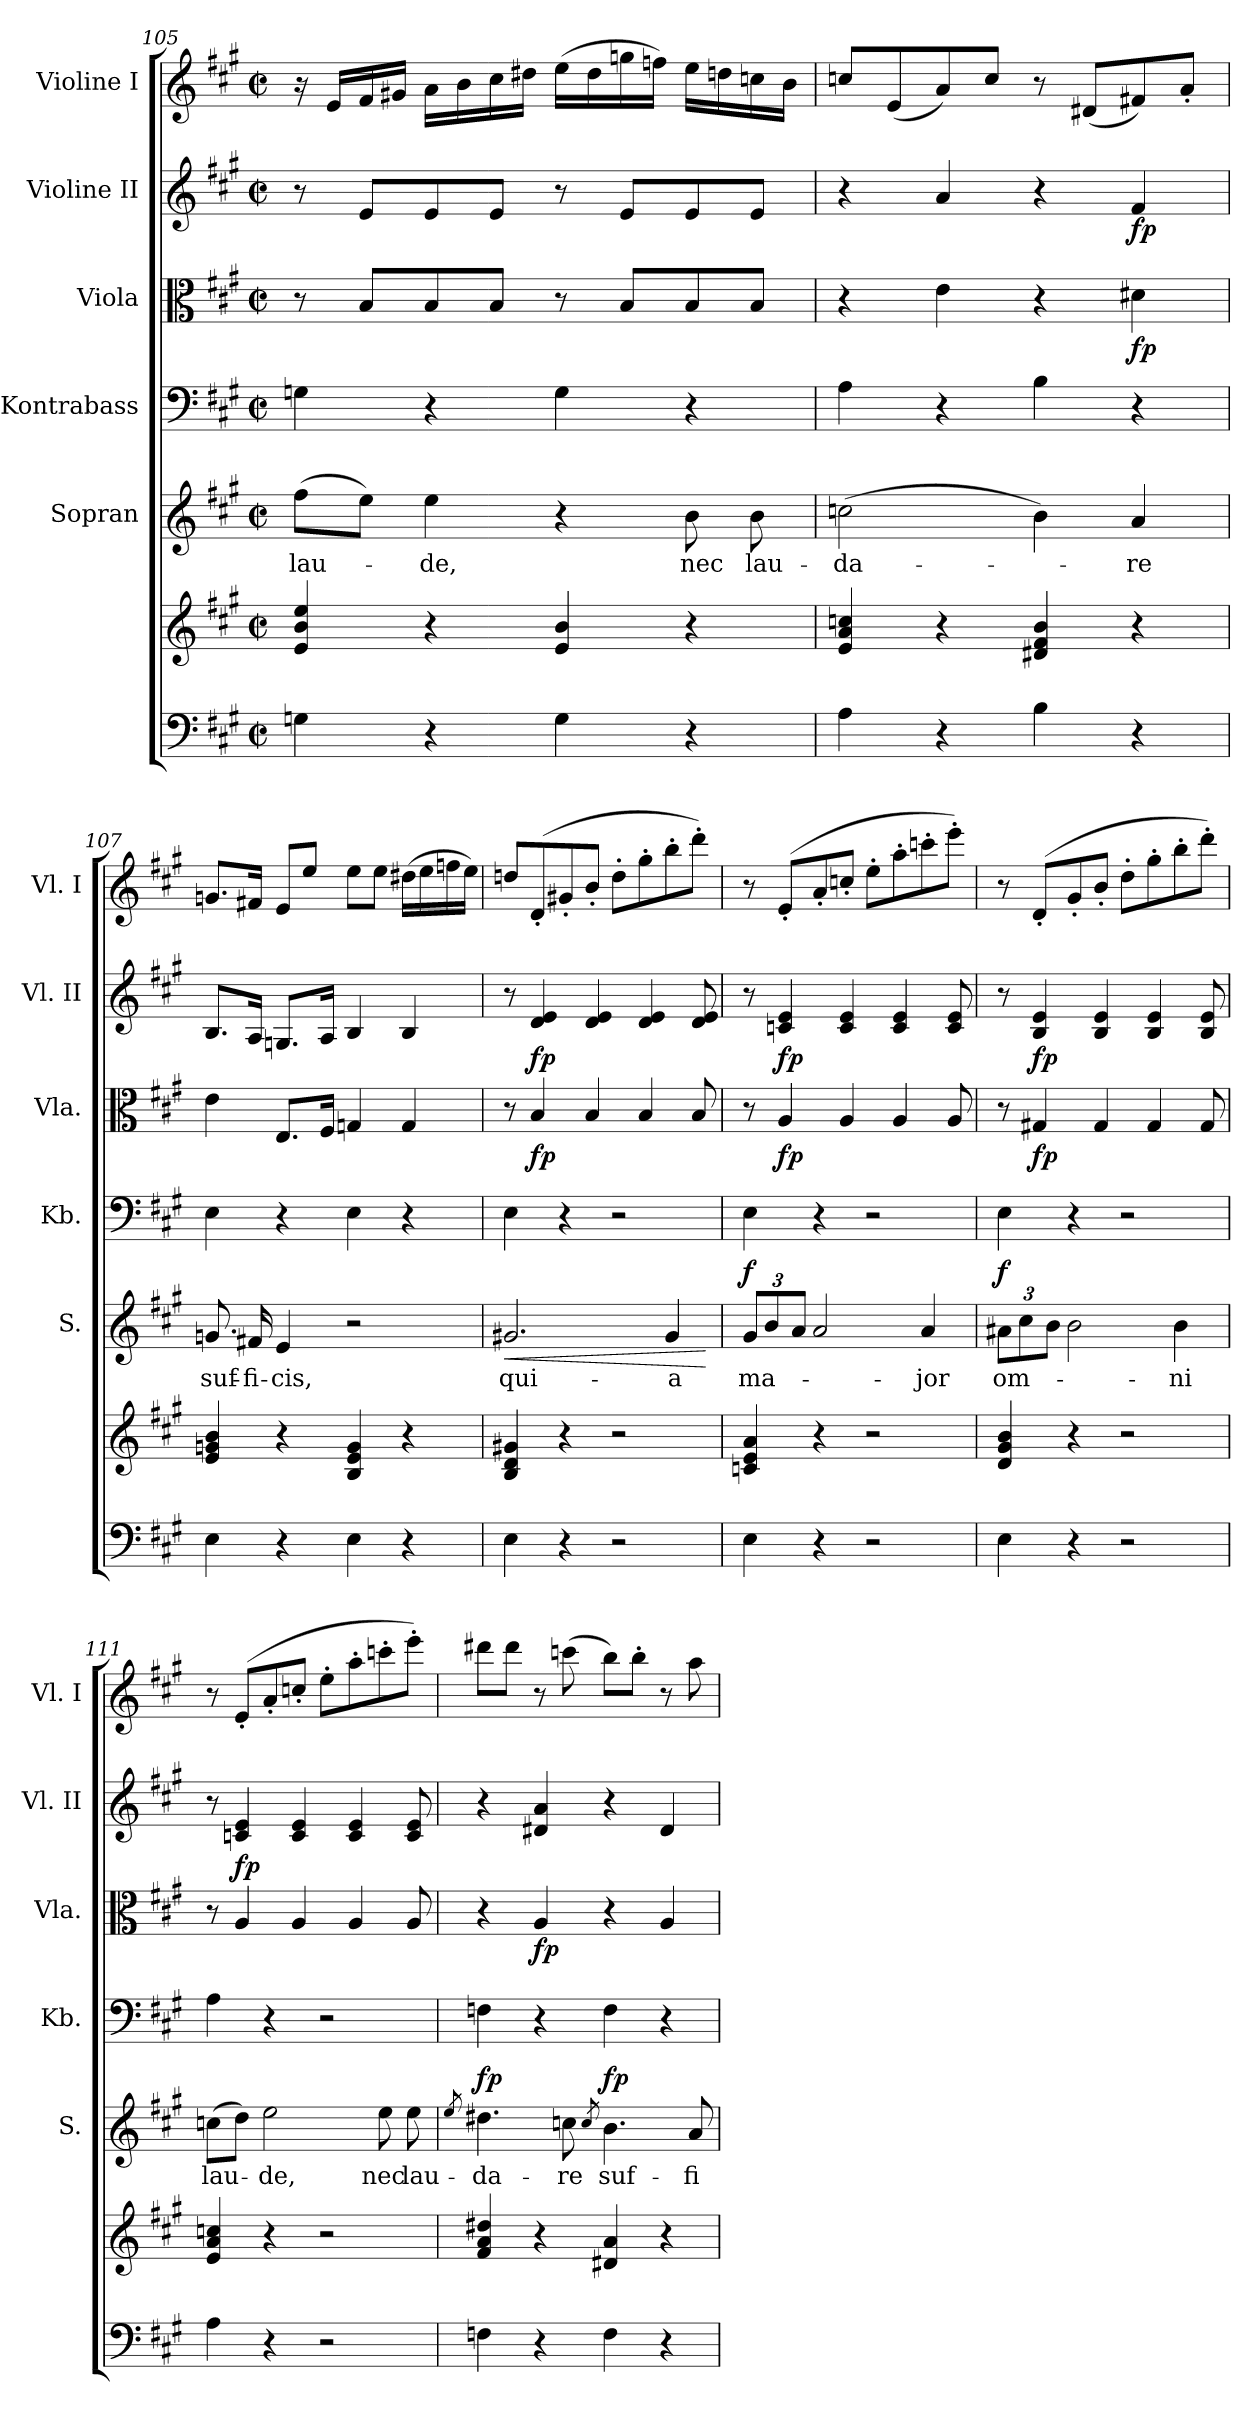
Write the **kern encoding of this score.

**kern	**kern	**kern	**text	**dynam	**kern	**kern	**dynam	**kern	**dynam	**kern
*part6	*part6	*part5	*part5	*part5	*part4	*part3	*part3	*part2	*part2	*part1
*staff7	*staff6	*staff5	*staff5	*staff5	*staff4	*staff3	*staff3	*staff2	*staff2	*staff1
*	*	*I"Sopran	*	*	*I"Kontrabass	*I"Viola	*	*I"Violine II	*	*I"Violine I
*	*	*I'S.	*	*	*I'Kb.	*I'Vla.	*	*I'Vl. II	*	*I'Vl. I
*clefF4	*clefG2	*clefG2	*	*	*clefF4	*clefC3	*	*clefG2	*	*clefG2
*	*	*	*	*	*ITrd7c12	*	*	*	*	*
*k[f#c#g#]	*k[f#c#g#]	*k[f#c#g#]	*	*	*k[f#c#g#]	*k[f#c#g#]	*	*k[f#c#g#]	*	*k[f#c#g#]
*A:	*A:	*A:	*	*	*A:	*A:	*	*A:	*	*A:
*M2/2	*M2/2	*M2/2	*	*	*M2/2	*M2/2	*	*M2/2	*	*M2/2
*met(c|)	*met(c|)	*met(c|)	*	*	*met(c|)	*met(c|)	*	*met(c|)	*	*met(c|)
=105	=105	=105	=105	=105	=105	=105	=105	=105	=105	=105
!	!	!	!LO:LY:b	!	!	!	!	!	!	!
4Gn\	4e/ 4b/ 4ee/	(>8ff#\L	lau-	.	4GGn\	8r	.	8r	.	16r
.	.	.	.	.	.	.	.	.	.	16e/LL
.	.	8ee\J)	.	.	.	8B/L	.	8e/L	.	16f#/
.	.	.	.	.	.	.	.	.	.	16g#X/JJ
!	!	!	!LO:LY:b	!	!	!	!	!	!	!
4r	4r	4ee\	-de,	.	4r	8B/	.	8e/	.	16a\LL
.	.	.	.	.	.	.	.	.	.	16b\
.	.	.	.	.	.	8B/J	.	8e/J	.	16cc#\
.	.	.	.	.	.	.	.	.	.	16dd#X\JJ
4G\	4e/ 4b/	4r	.	.	4GG\	8r	.	8r	.	(>16ee\LL
.	.	.	.	.	.	.	.	.	.	16dd#\
.	.	.	.	.	.	8B/L	.	8e/L	.	16ggn\
.	.	.	.	.	.	.	.	.	.	16ffn\JJ)
!	!	!	!LO:LY:b	!	!	!	!	!	!	!
4r	4r	8b\	nec	.	4r	8B/	.	8e/	.	16ee\LL
.	.	.	.	.	.	.	.	.	.	16ddn\
!	!	!	!LO:LY:b	!	!	!	!	!	!	!
.	.	8b\	lau-	.	.	8B/J	.	8e/J	.	16ccn\
.	.	.	.	.	.	.	.	.	.	16b\JJ
=106	=106	=106	=106	=106	=106	=106	=106	=106	=106	=106
!	!	!	!LO:LY:b	!	!	!	!	!	!	!
4A\	4e/ 4a/ 4ccn/	(>2ccn\	-da-	.	4AA\	4r	.	4r	.	8ccn/L
.	.	.	.	.	.	.	.	.	.	(<8e/
4r	4r	.	.	.	4r	4e\	.	4a/	.	8a/)
.	.	.	.	.	.	.	.	.	.	8cc/J
4B\	4d#X/ 4f#/ 4b/	4b\)	.	.	4BB\	4r	.	4r	.	8r
.	.	.	.	.	.	.	.	.	.	(<8d#X/L
!	!	!	!LO:LY:b	!	!	!	!LO:DY:b	!	!LO:DY:b	!
4r	4r	4a/	-re	.	4r	4d#X\	fp	4f#/	fp	8f#X/)
.	.	.	.	.	.	.	.	.	.	8a'</J
!!LO:PB:g=z
=107	=107	=107	=107	=107	=107	=107	=107	=107	=107	=107
!	!	!	!LO:LY:b	!	!	!	!	!	!	!
4E\	4e/ 4gn/ 4b/	8.gn/	suf-	.	4EE\	4e\	.	8.B/L	.	8.gn/L
!	!	!	!LO:LY:b	!	!	!	!	!	!	!
.	.	16f#X/	-fi-	.	.	.	.	16A/Jk	.	16f#X/Jk
!	!	!	!LO:LY:b	!	!	!	!	!	!	!
4r	4r	4e/	-cis,	.	4r	8.E/L	.	8.Gn/L	.	8e/L
.	.	.	.	.	.	.	.	.	.	8ee/J
.	.	.	.	.	.	16F#/Jk	.	16A/Jk	.	.
4E\	4B/ 4e/ 4g/	2r	.	.	4EE\	4Gn/	.	4B/	.	8ee\L
.	.	.	.	.	.	.	.	.	.	8ee\J
4r	4r	.	.	.	4r	4G/	.	4B/	.	(>16dd#X\LL
.	.	.	.	.	.	.	.	.	.	16ee\
.	.	.	.	.	.	.	.	.	.	16ffn\
.	.	.	.	.	.	.	.	.	.	16ee\JJ)
=108	=108	=108	=108	=108	=108	=108	=108	=108	=108	=108
!	!	!	!LO:LY:b	!LO:HP:b	!	!	!	!	!	!
4E\	4B/ 4d/ 4g#X/	2.g#X/	qui-	<	4EE\	8r	.	8r	.	8ddn/L
!	!	!	!	!	!	!	!LO:DY:b	!	!LO:DY:b	!
.	.	.	.	.	.	4B/	fp	4d/ 4e/	fp	(>8d'</
4r	4r	.	.	.	4r	.	.	.	.	8g#X'</
.	.	.	.	.	.	4B/	.	4d/ 4e/	.	8b'</J
2r	2r	.	.	.	2r	.	.	.	.	8dd'>\L
.	.	.	.	.	.	4B/	.	4d/ 4e/	.	8gg#'>\
!	!	!	!LO:LY:b	!	!	!	!	!	!	!
.	.	4g#/	-a	.	.	.	.	.	.	8bb'>\
.	.	.	.	.	.	8B/	.	8d/ 8e/	.	8ddd'>\J)
.	.	.	.	[	.	.	.	.	.	.
=109	=109	=109	=109	=109	=109	=109	=109	=109	=109	=109
*	*	*Xbrackettup	*	*	*	*	*	*	*	*
!	!	!	!LO:LY:b	!LO:DY:a	!	!	!	!	!	!
4E\	4cn/ 4e/ 4a/	12g#/L	ma-	f	4EE\	8r	.	8r	.	8r
.	.	12b/	.	.	.	.	.	.	.	.
!	!	!	!	!	!	!	!LO:DY:b	!	!LO:DY:b	!
.	.	.	.	.	.	4A/	fp	4cn/ 4e/	fp	(>8e'</L
.	.	12a/J	.	.	.	.	.	.	.	.
4r	4r	2a/	.	.	4r	.	.	.	.	8a'</
.	.	.	.	.	.	4A/	.	4c/ 4e/	.	8ccn'</J
2r	2r	.	.	.	2r	.	.	.	.	8ee'>\L
.	.	.	.	.	.	4A/	.	4c/ 4e/	.	8aa'>\
!	!	!	!LO:LY:b	!	!	!	!	!	!	!
.	.	4a/	-jor	.	.	.	.	.	.	8cccn'>\
.	.	.	.	.	.	8A/	.	8c/ 8e/	.	8eee'>\J)
=110	=110	=110	=110	=110	=110	=110	=110	=110	=110	=110
!	!	!	!LO:LY:b	!LO:DY:a	!	!	!	!	!	!
4E\	4d/ 4g#/ 4b/	12a#X\L	om-	f	4EE\	8r	.	8r	.	8r
.	.	12cc#\	.	.	.	.	.	.	.	.
!	!	!	!	!	!	!	!LO:DY:b	!	!LO:DY:b	!
.	.	.	.	.	.	4G#X/	fp	4B/ 4e/	fp	(>8d'</L
.	.	12b\J	.	.	.	.	.	.	.	.
4r	4r	2b\	.	.	4r	.	.	.	.	8g#'</
.	.	.	.	.	.	4G#/	.	4B/ 4e/	.	8b'</J
2r	2r	.	.	.	2r	.	.	.	.	8dd'>\L
.	.	.	.	.	.	4G#/	.	4B/ 4e/	.	8gg#'>\
!	!	!	!LO:LY:b	!	!	!	!	!	!	!
.	.	4b\	-ni	.	.	.	.	.	.	8bb'>\
.	.	.	.	.	.	8G#/	.	8B/ 8e/	.	8ddd'>\J)
!!LO:LB:g=z
=111	=111	=111	=111	=111	=111	=111	=111	=111	=111	=111
!	!	!	!LO:LY:b	!	!	!	!	!	!	!
4A\	4e/ 4a/ 4ccn/	(>8ccn\L	lau-	.	4AA\	8r	.	8r	.	8r
!	!	!	!	!	!	!	!	!	!LO:DY:b	!
.	.	8dd\J)	.	.	.	4A/	.	4cn/ 4e/	fp	(>8e'</L
!	!	!	!LO:LY:b	!	!	!	!	!	!	!
4r	4r	2ee\	-de,	.	4r	.	.	.	.	8a'</
.	.	.	.	.	.	4A/	.	4c/ 4e/	.	8ccn'</J
2r	2r	.	.	.	2r	.	.	.	.	8ee'>\L
.	.	.	.	.	.	4A/	.	4c/ 4e/	.	8aa'>\
!	!	!	!LO:LY:b	!	!	!	!	!	!	!
.	.	8ee\	nec	.	.	.	.	.	.	8cccn'>\
!	!	!	!LO:LY:b	!	!	!	!	!	!	!
.	.	8ee\	lau-	.	.	8A/	.	8c/ 8e/	.	8eee'>\J)
=112	=112	=112	=112	=112	=112	=112	=112	=112	=112	=112
.	.	8qee/	.	.	.	.	.	.	.	.
!	!	!	!LO:LY:b	!LO:DY:a	!	!	!	!	!	!
4Fn\	4f#/ 4a/ 4dd#X/	4.dd#X\	-da-	fp	4FFn\	4r	.	4r	.	8ddd#X\L
.	.	.	.	.	.	.	.	.	.	8ddd#\J
!	!	!	!	!	!	!	!LO:DY:b	!	!	!
4r	4r	.	.	.	4r	4A/	fp	4d#X/ 4a/	.	8r
!	!	!	!LO:LY:b	!	!	!	!	!	!	!
.	.	8ccn\	-re	.	.	.	.	.	.	(>8cccn\
.	.	8qcc/	.	.	.	.	.	.	.	.
!	!	!	!LO:LY:b	!LO:DY:a	!	!	!	!	!	!
4F\	4d#X/ 4a/	4.b\	suf-	fp	4FF\	4r	.	4r	.	8bb\L)
.	.	.	.	.	.	.	.	.	.	8bb'>\J
4r	4r	.	.	.	4r	4A/	.	4d#/	.	8r
!	!	!	!LO:LY:b	!	!	!	!	!	!	!
.	.	8a/	-fi-	.	.	.	.	.	.	8aa\
=	=	=	=	=	=	=	=	=	=	=
*-	*-	*-	*-	*-	*-	*-	*-	*-	*-	*-
